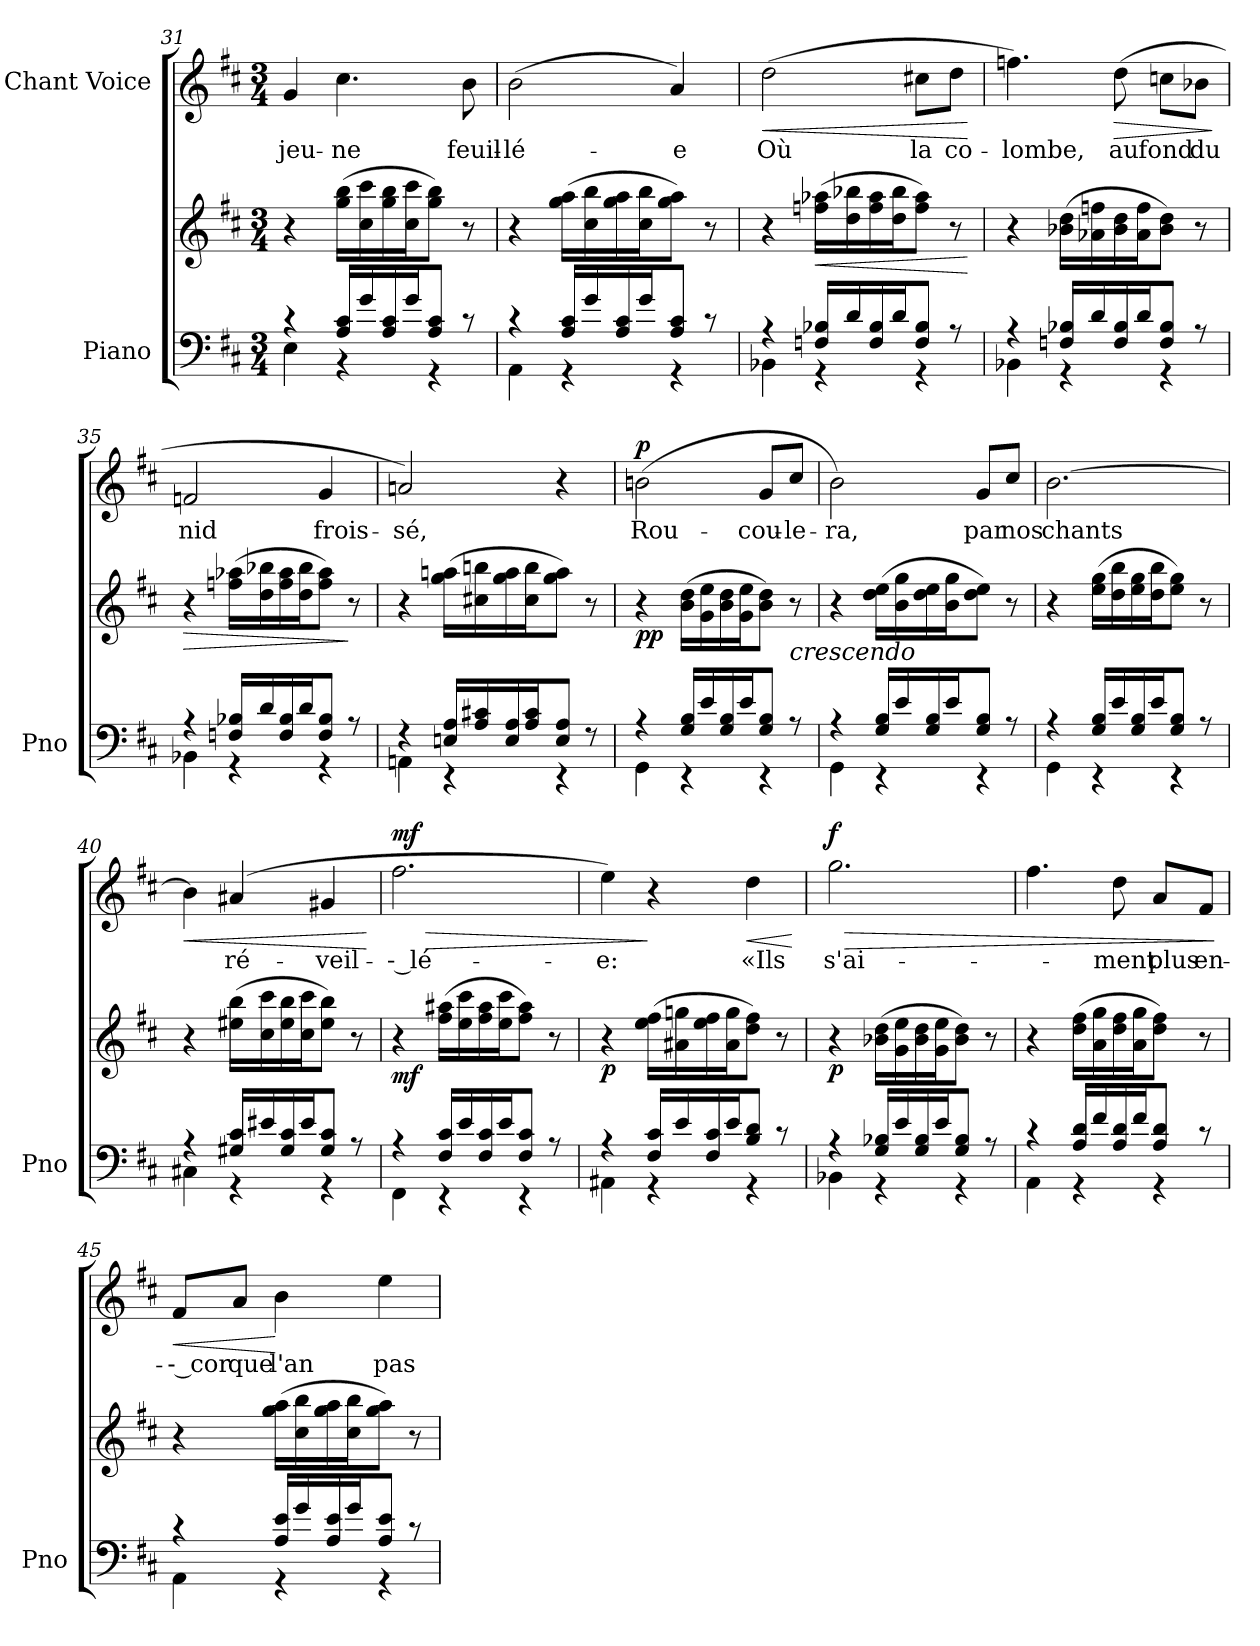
**kern	**kern	**dynam	**kern	**text	**dynam
*part2	*part2	*part2	*part1	*part1	*part1
*staff3	*staff2	*staff2/3	*staff1	*staff1	*staff1
*I"Piano	*	*	*I"Chant Voice	*	*
*I'Pno	*	*	*	*	*
*clefF4	*clefG2	*	*clefG2	*	*
*k[f#c#]	*k[f#c#]	*	*k[f#c#]	*	*
*M3/4	*M3/4	*	*M3/4	*	*
=31	=31	=31	=31	=31	=31
*^	*	*	*	*	*
4r	4E\	4r	.	4g/	jeu-	.
16A/ 16c#/LL	4r	(16gg\ 16bb\LL	.	4.cc#\	-ne	.
16g/	.	16cc#\ 16ccc#\	.	.	.	.
16A/ 16c#/	.	16gg\ 16bb\	.	.	.	.
16g/J	.	16cc#\ 16ccc#\J	.	.	.	.
8A/ 8c#/J	4r	8gg\ 8bb\J)	.	.	.	.
8r	.	8r	.	8b\	feuil-	.
=32	=32	=32	=32	=32	=32	=32
4r	4AA\	4r	.	(<2b\	-lé-	.
16A/ 16c#/LL	4r	(16gg\ 16aa\LL	.	.	.	.
16g/	.	16cc#\ 16bb\	.	.	.	.
16A/ 16c#/	.	16gg\ 16aa\	.	.	.	.
16g/J	.	16cc#\ 16bb\J	.	.	.	.
8A/ 8c#/J	4r	8gg\ 8aa\J)	.	4a/)	-e	.
8r	.	8r	.	.	.	.
=33	=33	=33	=33	=33	=33	=33
!	!	!	!	!	!	!LO:HP:b
4r	4BB-X\	4r	.	(2dd\	Où	<
!	!	!	!LO:HP:b	!	!	!
16Fn/ 16B-X/LL	4r	(16ffn\ 16aa-X\LL	<	.	.	.
16d/	.	16dd\ 16bb-X\	.	.	.	.
16F/ 16B-/	.	16ff\ 16aa-\	.	.	.	.
16d/J	.	16dd\ 16bb-\J	.	.	.	.
8F/ 8B-/J	4r	8ff\ 8aa-\J)	.	8cc#X\L	la	.
8r	.	8r	.	8dd\J	co-	.
*v	*v	*	*	*	*	*
.	.	[	.	.	[
=34	=34	=34	=34	=34	=34
*^	*	*	*	*	*
4r	4BB-X\	4r	.	4.ffn\)	-lombe,	.
16Fn/ 16B-X/LL	4r	(16b-X\ 16dd\LL	.	.	.	.
16d/	.	16a-X\ 16ffn\	.	.	.	.
!	!	!	!	!	!	!LO:HP:b
16F/ 16B-/	.	16b-\ 16dd\	.	(8dd\	au	>
16d/J	.	16a-\ 16ff\J	.	.	.	.
8F/ 8B-/J	4r	8b-\ 8dd\J)	.	8ccn\L	fond	.
8r	.	8r	.	8b-X\J	du	.
*v	*v	*	*	*	*	*
.	.	.	.	.	]
=35	=35	=35	=35	=35	=35
*^	*	*	*	*	*
!	!	!	!LO:HP:b	!	!	!
4r	4BB-X\	4r	>	2fn/	nid	.
16Fn/ 16B-X/LL	4r	(16ffn\ 16aa-X\LL	.	.	.	.
16d/	.	16dd\ 16bb-X\	.	.	.	.
16F/ 16B-/	.	16ff\ 16aa-\	.	.	.	.
16d/J	.	16dd\ 16bb-\J	.	.	.	.
8F/ 8B-/J	4r	8ff\ 8aa-\J)	.	4g/	frois-	.
8r	.	8r	]	.	.	.
=36	=36	=36	=36	=36	=36	=36
4r	4AAn\	4r	.	2an/)	-sé,	.
16En/ 16A/LL	4r	(16gg\ 16aan\LL	.	.	.	.
16A/ 16c#X/	.	16cc#X\ 16bbn\	.	.	.	.
16E/ 16A/	.	16gg\ 16aa\	.	.	.	.
16A/ 16c#/J	.	16cc#\ 16bb\J	.	.	.	.
8E/ 8A/J	4r	8gg\ 8aa\J)	.	4r	.	.
8r	.	8r	.	.	.	.
=37	=37	=37	=37	=37	=37	=37
!	!	!	!LO:DY:b	!	!	!LO:DY:a
4r	4GG\	4r	pp	(2bn\	Rou-	p
16G/ 16B/LL	4r	(16b\ 16dd\LL	.	.	.	.
16e/	.	16g\ 16ee\	.	.	.	.
16G/ 16B/	.	16b\ 16dd\	.	.	.	.
16e/J	.	16g\ 16ee\J	.	.	.	.
8G/ 8B/J	4r	8b\ 8dd\J)	.	8g/L	-cou-	.
!	!	!LO:TX:b:i:t=crescendo	!	!	!	!
8r	.	8r	.	8cc#/J	-le-	.
=38	=38	=38	=38	=38	=38	=38
4r	4GG\	4r	.	2b\)	-ra,	.
16G/ 16B/LL	4r	(16dd\ 16ee\LL	.	.	.	.
16e/	.	16b\ 16gg\	.	.	.	.
16G/ 16B/	.	16dd\ 16ee\	.	.	.	.
16e/J	.	16b\ 16gg\J	.	.	.	.
8G/ 8B/J	4r	8dd\ 8ee\J)	.	8g/L	par	.
8r	.	8r	.	8cc#/J	nos	.
=39	=39	=39	=39	=39	=39	=39
4r	4GG\	4r	.	[2.b\	chants	.
16G/ 16B/LL	4r	(16ee\ 16gg\LL	.	.	.	.
16e/	.	16dd\ 16bb\	.	.	.	.
16G/ 16B/	.	16ee\ 16gg\	.	.	.	.
16e/J	.	16dd\ 16bb\J	.	.	.	.
8G/ 8B/J	4r	8ee\ 8gg\J)	.	.	.	.
8r	.	8r	.	.	.	.
=40	=40	=40	=40	=40	=40	=40
!	!	!	!	!	!	!LO:HP:b
4r	4C#X\	4r	.	4b\]	.	<
16G#X/ 16c#/LL	4r	(16ee#X\ 16bb\LL	.	(4a#X/	ré-	.
16e#X/	.	16cc#\ 16ccc#\	.	.	.	.
16G#/ 16c#/	.	16ee#\ 16bb\	.	.	.	.
16e#/J	.	16cc#\ 16ccc#\J	.	.	.	.
8G#/ 8c#/J	4r	8ee#\ 8bb\J)	.	4g#X/	-veil-	.
8r	.	8r	.	.	.	.
*v	*v	*	*	*	*	*
.	.	.	.	.	[
=41	=41	=41	=41	=41	=41
*^	*	*	*	*	*
!	!	!	!LO:DY:b	!	!	!LO:HP:b
!	!	!	!	!	!	!LO:DY:n=1:a
4r	4FF#\	4r	mf	2.ff#\	-- lé-	> mf
16F#/ 16c#/LL	4r	(16ff#\ 16aa#X\LL	.	.	.	.
16e/	.	16ee\ 16ccc#\	.	.	.	.
16F#/ 16c#/	.	16ff#\ 16aa#\	.	.	.	.
16e/J	.	16ee\ 16ccc#\J	.	.	.	.
8F#/ 8c#/J	4r	8ff#\ 8aa#\J)	.	.	.	.
8r	.	8r	.	.	.	.
=42	=42	=42	=42	=42	=42	=42
!	!	!	!LO:DY:b	!	!	!
4r	4AA#X\	4r	p	4ee\)	-e:	.
16F#/ 16c#/LL	4r	(16ee\ 16ff#\LL	.	4r	.	]
16e/	.	16a#X\ 16ggn\	.	.	.	.
16F#/ 16c#/	.	16ee\ 16ff#\	.	.	.	.
16e/J	.	16a#\ 16gg\J	.	.	.	.
!	!	!	!	!	!	!LO:HP:b
8B/ 8d/J	4r	8dd\ 8ff#\J)	.	4dd\	«Ils	<
8r	.	8r	.	.	.	.
*v	*v	*	*	*	*	*
.	.	.	.	.	[
=43	=43	=43	=43	=43	=43
*^	*	*	*	*	*
!	!	!	!LO:DY:b	!	!	!LO:HP:b
!	!	!	!	!	!	!LO:DY:n=1:a
4r	4BB-X\	4r	p	2.gg\	s'ai-	> f
16G/ 16B-X/LL	4r	(16b-X\ 16dd\LL	.	.	.	.
16e/	.	16g\ 16ee\	.	.	.	.
16G/ 16B-/	.	16b-\ 16dd\	.	.	.	.
16e/J	.	16g\ 16ee\J	.	.	.	.
8G/ 8B-/J	4r	8b-\ 8dd\J)	.	.	.	.
8r	.	8r	.	.	.	.
=44	=44	=44	=44	=44	=44	=44
4r	4AA\	4r	.	4.ff#\	.	.
16A/ 16d/LL	4r	(16dd\ 16ff#\LL	.	.	.	.
16f#/	.	16a\ 16gg\	.	.	.	.
16A/ 16d/	.	16dd\ 16ff#\	.	8dd\	-ment	.
16f#/J	.	16a\ 16gg\J	.	.	.	.
8A/ 8d/J	4r	8dd\ 8ff#\J)	.	8a/L	plus	.
8r	.	8r	.	8f#/J	en-	.
*v	*v	*	*	*	*	*
.	.	.	.	.	]
=45	=45	=45	=45	=45	=45
*^	*	*	*	*	*
!	!	!	!	!	!	!LO:HP:b
4r	4AA\	4r	.	8f#/L	-- cor	<
.	.	.	.	8a/J	que	.
16A/ 16e/LL	4r	(16gg\ 16aa\LL	.	4b\	l'an	[
16g/	.	16cc#\ 16bb\	.	.	.	.
16A/ 16e/	.	16gg\ 16aa\	.	.	.	.
16g/J	.	16cc#\ 16bb\J	.	.	.	.
8A/ 8e/J	4r	8gg\ 8aa\J)	.	4ee\	pas-	.
8r	.	8r	.	.	.	.
*v	*v	*	*	*	*	*
=	=	=	=	=	=
*-	*-	*-	*-	*-	*-
